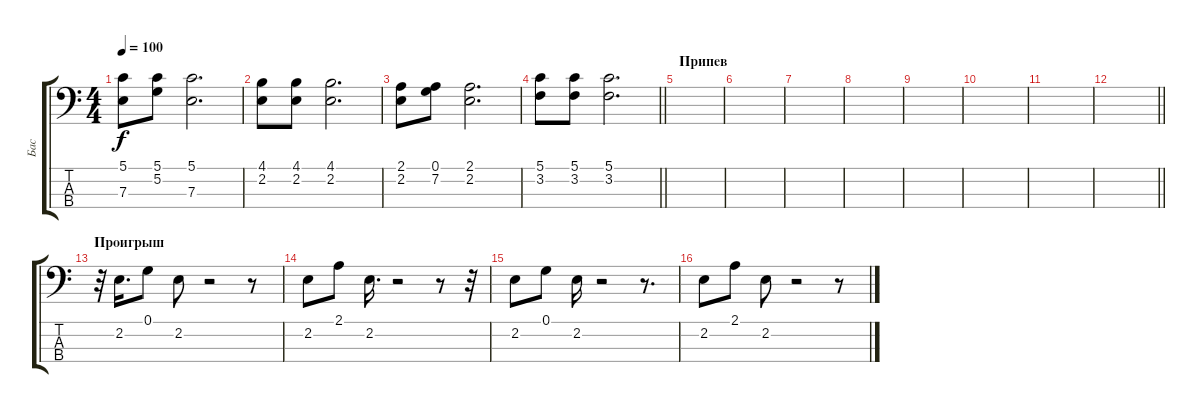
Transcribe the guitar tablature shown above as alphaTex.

\track ("Бас" "Бас") {instrument electricbassfinger}
\staff {score tabs}
\tuning (G2 D2 A1 E1) {hide}
\ts (4 4)
\tempo 100
\clef f4
\ks c
(5.1 7.3).8{dy f} (5.1 5.2).8 (5.1 7.3).2{d} |
(4.1 2.2).8 (4.1 2.2).8 (4.1 2.2).2{d} |
(2.1 2.2).8 (0.1 7.2).8 (2.1 2.2).2{d} |
\barLineRight lightlight
(5.1 3.2).8 (5.1 3.2).8 (5.1 3.2).2{d} |
\section ("" "Припев")
|
|
|
|
|
|
|
\barLineRight lightlight
|
\section ("" "Проигрыш")
r.32 2.2.16{d} 0.1.8 2.2.8 r.2 r.8 |
2.2.8 2.1.8 2.2.16{d} r.2 r.8 r.32 |
2.2.8 0.1.8 2.2.16 r.2 r.8{d} |
2.2.8 2.1.8 2.2.8 r.2 r.8
